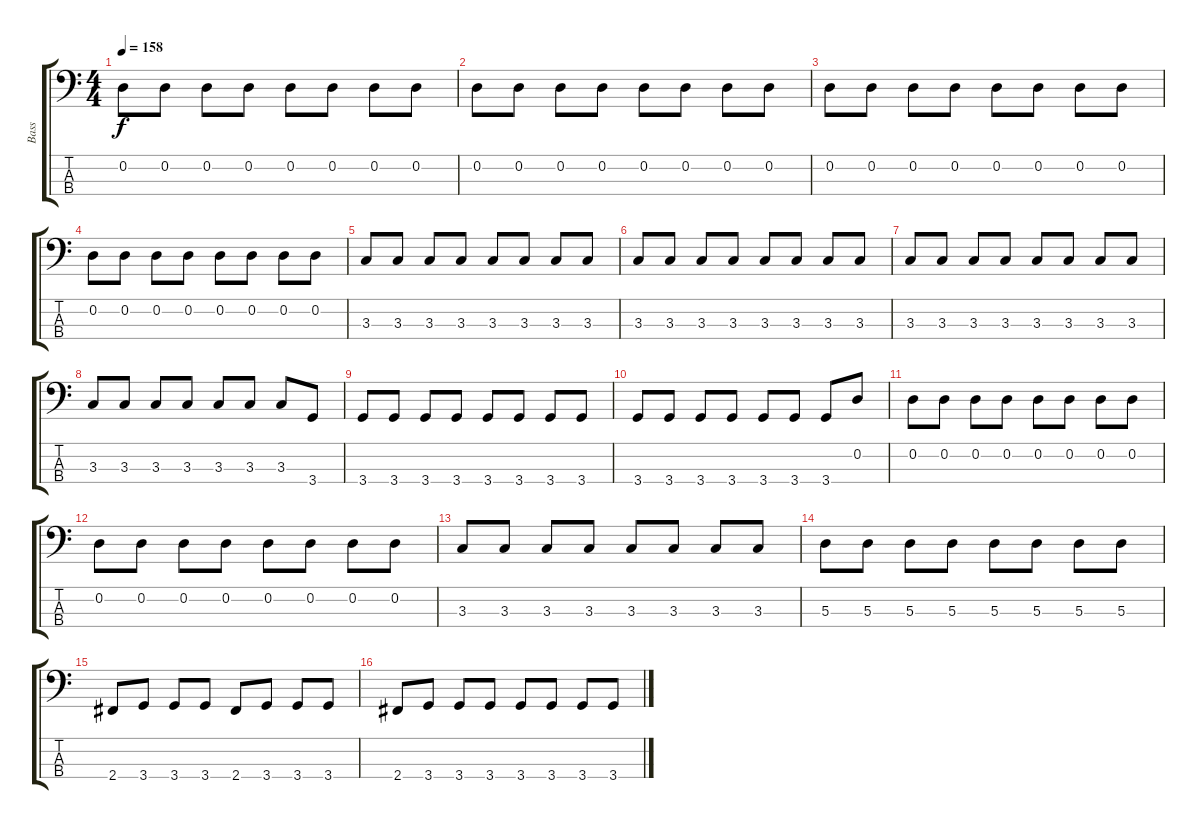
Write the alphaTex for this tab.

\track ("Bass" "Bass") {instrument electricbassfinger}
\staff {score tabs}
\tuning (G2 D2 A1 E1) {hide}
\ts (4 4)
\tempo 158
\clef f4
\ks c
0.2.8{dy f} 0.2.8 0.2.8 0.2.8 0.2.8 0.2.8 0.2.8 0.2.8 |
0.2.8 0.2.8 0.2.8 0.2.8 0.2.8 0.2.8 0.2.8 0.2.8 |
0.2.8 0.2.8 0.2.8 0.2.8 0.2.8 0.2.8 0.2.8 0.2.8 |
0.2.8 0.2.8 0.2.8 0.2.8 0.2.8 0.2.8 0.2.8 0.2.8 |
3.3.8 3.3.8 3.3.8 3.3.8 3.3.8 3.3.8 3.3.8 3.3.8 |
3.3.8 3.3.8 3.3.8 3.3.8 3.3.8 3.3.8 3.3.8 3.3.8 |
3.3.8 3.3.8 3.3.8 3.3.8 3.3.8 3.3.8 3.3.8 3.3.8 |
3.3.8 3.3.8 3.3.8 3.3.8 3.3.8 3.3.8 3.3.8 3.4.8 |
3.4.8 3.4.8 3.4.8 3.4.8 3.4.8 3.4.8 3.4.8 3.4.8 |
3.4.8 3.4.8 3.4.8 3.4.8 3.4.8 3.4.8 3.4.8 0.2.8 |
0.2.8 0.2.8 0.2.8 0.2.8 0.2.8 0.2.8 0.2.8 0.2.8 |
0.2.8 0.2.8 0.2.8 0.2.8 0.2.8 0.2.8 0.2.8 0.2.8 |
3.3.8 3.3.8 3.3.8 3.3.8 3.3.8 3.3.8 3.3.8 3.3.8 |
5.3.8 5.3.8 5.3.8 5.3.8 5.3.8 5.3.8 5.3.8 5.3.8 |
2.4.8 3.4.8 3.4.8 3.4.8 2.4.8 3.4.8 3.4.8 3.4.8 |
2.4.8 3.4.8 3.4.8 3.4.8 3.4.8 3.4.8 3.4.8 3.4.8
